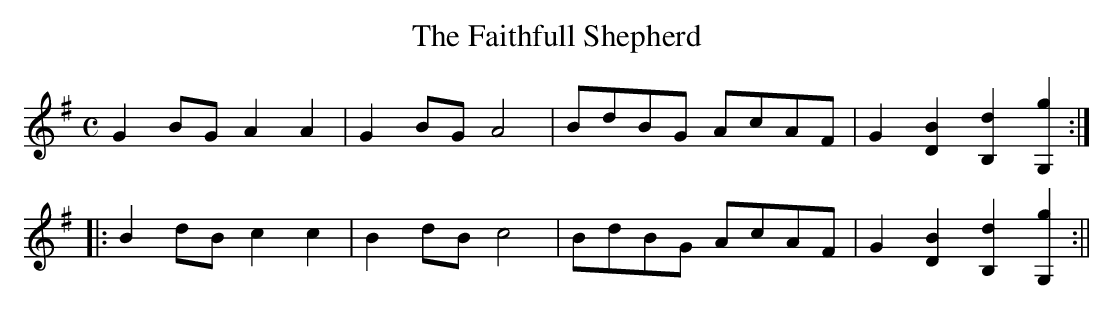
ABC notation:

X:1
T:Faithfull Shepherd, The
M:C
L:1/8
K:G
G2BG A2A2|G2 BG A4|BdBG AcAF|G2 [D2B2][B,2d2][G,2g2]:|
|:B2 dB c2c2|B2 dB c4|BdBG AcAF|G2 [D2B2][B,2d2][G,2g2]:||
